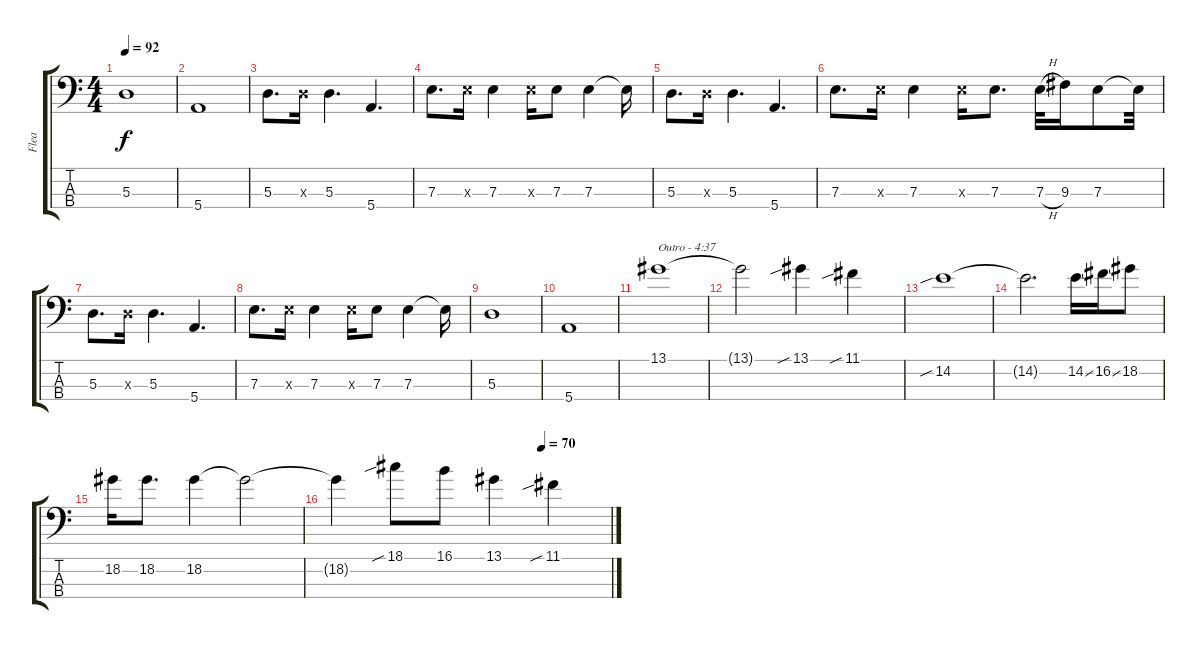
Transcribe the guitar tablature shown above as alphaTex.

\track ("Flea" "Flea") {instrument electricbassfinger}
\staff {score tabs}
\tuning (G2 D2 A1 E1) {hide}
\ts (4 4)
\tempo 92
\clef f4
\ks c
5.3.1{dy f} |
5.4.1 |
5.3.8{d} 5.3{x}.16 5.3.4{d} 5.4.4{d} |
7.3.8{d} 7.3{x}.16 7.3.4 7.3{x}.16 7.3.8 7.3.4 7.3{t}.16 |
5.3.8{d} 5.3{x}.16 5.3.4{d} 5.4.4{d} |
7.3.8{d} 7.3{x}.16 7.3.4 7.3{x}.16 7.3.8{d} 7.3{h}.32 9.3.16 7.3.8 7.3{t}.32 |
5.3.8{d} 5.3{x}.16 5.3.4{d} 5.4.4{d} |
7.3.8{d} 7.3{x}.16 7.3.4 7.3{x}.16 7.3.8 7.3.4 7.3{t}.16 |
5.3.1 |
5.4.1 |
13.1.1{txt "Outro - 4:37"} |
13.1{t}.2 13.1{sib}.4 11.1{sib}.4 |
14.2{sib}.1 |
14.2{t}.2{d} 14.2{ss}.16 16.2{ss}.16 18.2.8 |
18.2.16 18.2.8{d} 18.2.4 18.2{t}.2 |
\tempo (70 0.75)
18.2{t}.4 18.1{sib}.8 16.1.8 13.1.4 11.1{sib}.4
